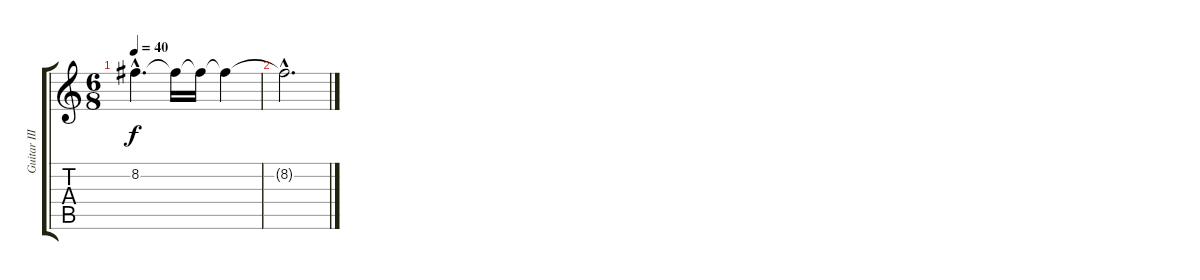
\track ("Guitar III" "Guitar III") {instrument overdrivenguitar}
\staff {score tabs}
\tuning (Eb4 Bb3 Gb3 Db3 Ab2 Eb2) {hide}
\ts (6 8)
\tempo 40
\clef g2
\ks c
8.2{hac}.4{d dy f} 8.2{t}.16{volume 0} 8.2{t}.16 8.2{t}.4 |
8.2{hac t}.2{d}
